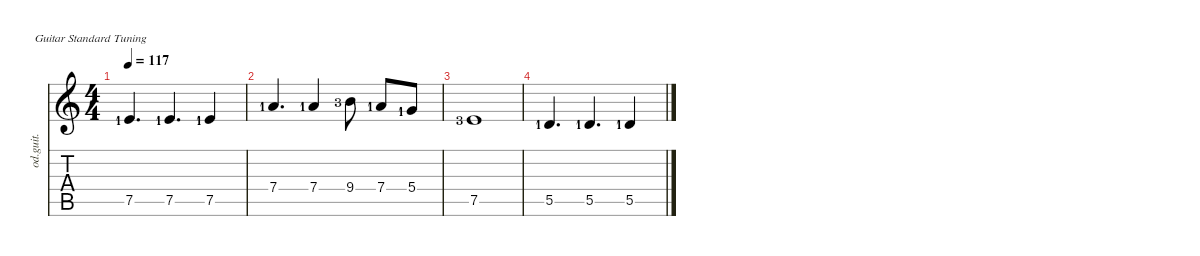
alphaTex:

\defaultSystemsLayout 4
\hideDynamics
\bracketExtendMode nobrackets
\track ("Overdriven Guitar" "od.guit.") {instrument overdrivenguitar}
\staff {score tabs}
\tuning (E4 B3 G3 D3 A2 E2)
\ts (4 4)
\tempo 117
\clef g2
\ks aminor
7.5{lf 2}.4{d dy mf instrument overdrivenguitar} 7.5{lf 2}.4{d} 7.5{lf 2}.4 |
7.4{lf 2}.4{d} 7.4{lf 2}.4 9.4{lf 4}.8 7.4{lf 2}.8 5.4{lf 2}.8 |
7.5{lf 4}.1{beam Up} |
5.5{lf 2}.4{d beam Up} 5.5{lf 2}.4{d beam Up} 5.5{lf 2}.4{beam Up}
